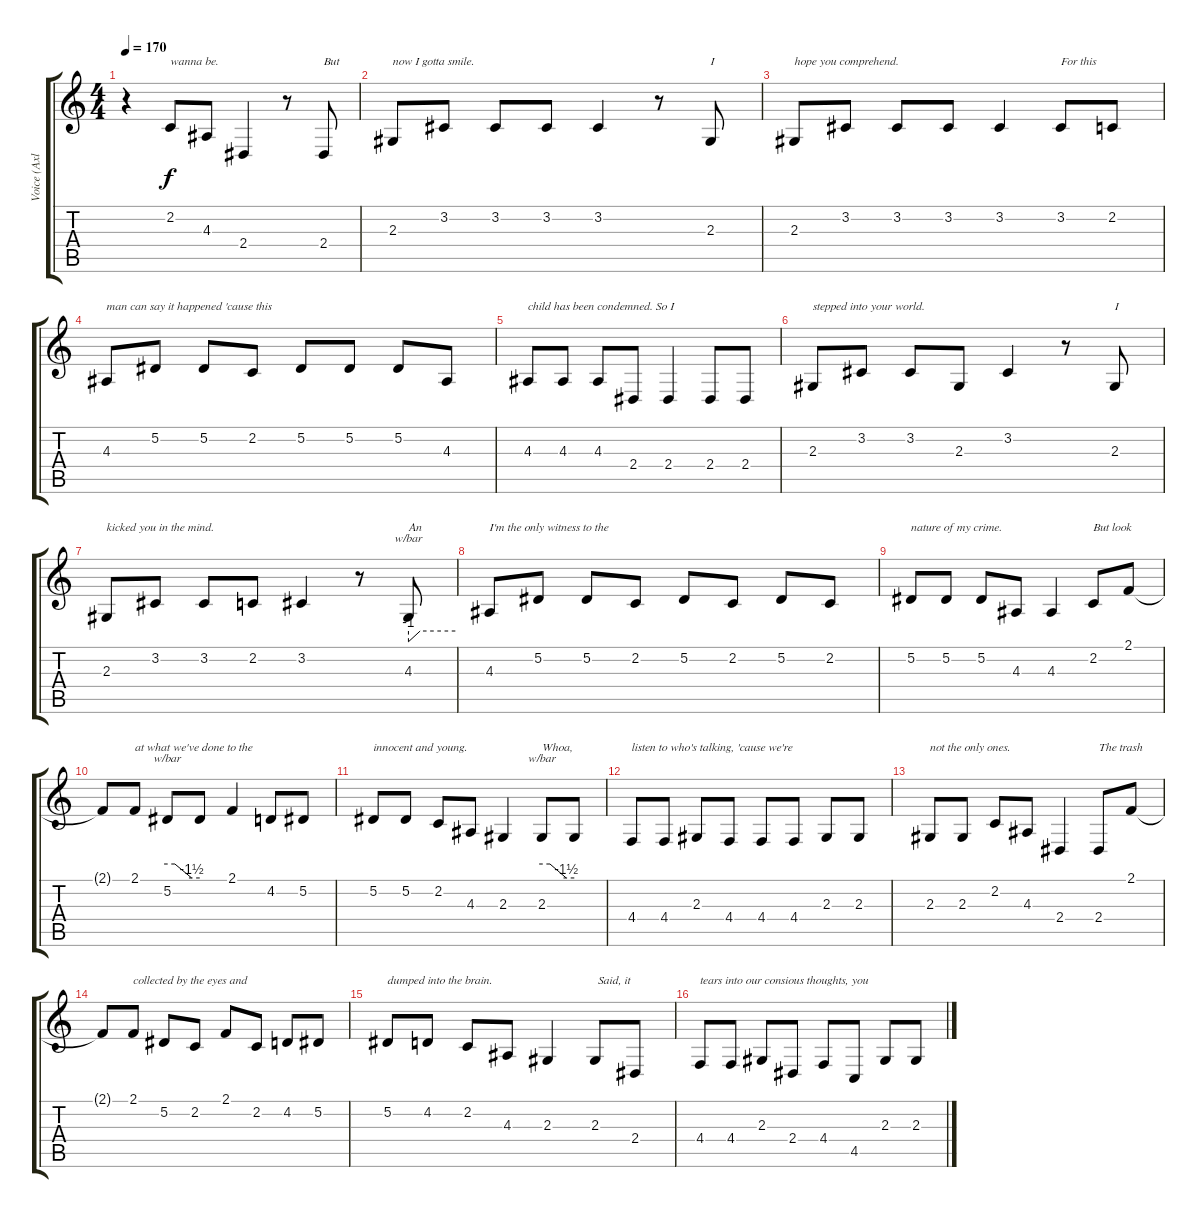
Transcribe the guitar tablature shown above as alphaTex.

\track ("Voice (Axl)" "Voice (Axl") {instrument lead2sawtooth}
\staff {score tabs}
\tuning (Eb4 Bb3 Gb3 Db3 Ab2 Eb2) {hide}
\ts (4 4)
\tempo 170
\clef g2
\ks c
r.4{dy f} 2.2.8{txt "wanna be."} 4.3.8 2.4.4 r.8 2.4.8{txt "But"} |
2.3.8{txt "now I gotta smile."} 3.2.8 3.2.8 3.2.8 3.2.4 r.8 2.3.8{txt "I"} |
2.3.8{txt "hope you comprehend."} 3.2.8 3.2.8 3.2.8 3.2.4 3.2.8{txt "For this"} 2.2.8 |
4.3.8{txt "man can say it happened 'cause this"} 5.2.8 5.2.8 2.2.8 5.2.8 5.2.8 5.2.8 4.3.8 |
4.3.8{txt "child has been condemned. So I"} 4.3.8 4.3.8 2.4.8 2.4.4 2.4.8 2.4.8 |
2.3.8{txt "stepped into your world."} 3.2.8 3.2.8 2.3.8 3.2.4 r.8 2.3.8{txt "I"} |
2.3.8{txt "kicked you in the mind."} 3.2.8 3.2.8 2.2.8 3.2.4 r.8 4.3.8{tbe (custom default 0 -4 15 0 60 0) txt "An"} |
4.3.8{txt "I'm the only witness to the"} 5.2.8 5.2.8 2.2.8 5.2.8 2.2.8 5.2.8 2.2.8 |
5.2.8{txt "nature of my crime."} 5.2.8 5.2.8 4.3.8 4.3.4 2.2.8{txt "But look"} 2.1.8 |
2.1{t}.8 2.1.8{txt "at what we've done to the"} 5.2.8{tbe (custom default 0 0 14 0 45 -6 60 -6)} 5.2{t}.8 2.1.4 4.2.8 5.2.8 |
5.2.8{txt "innocent and young."} 5.2.8 2.2.8 4.3.8 2.3.4 2.3.8{tbe (custom default 0 0 15 0 45 -6 60 -6) txt "Whoa,"} 2.3{t}.8 |
4.4.8{txt "listen to who's talking, 'cause we're"} 4.4.8 2.3.8 4.4.8 4.4.8 4.4.8 2.3.8 2.3.8 |
2.3.8{txt "not the only ones."} 2.3.8 2.2.8 4.3.8 2.4.4 2.4.8{txt "The trash"} 2.1.8 |
2.1{t}.8 2.1.8{txt "collected by the eyes and"} 5.2.8 2.2.8 2.1.8 2.2.8 4.2.8 5.2.8 |
5.2.8{txt "dumped into the brain."} 4.2.8 2.2.8 4.3.8 2.3.4 2.3.8{txt " Said, it"} 2.4.8 |
4.4.8{txt "tears into our consious thoughts, you"} 4.4.8 2.3.8 2.4.8 4.4.8 4.5.8 2.3.8 2.3.8
